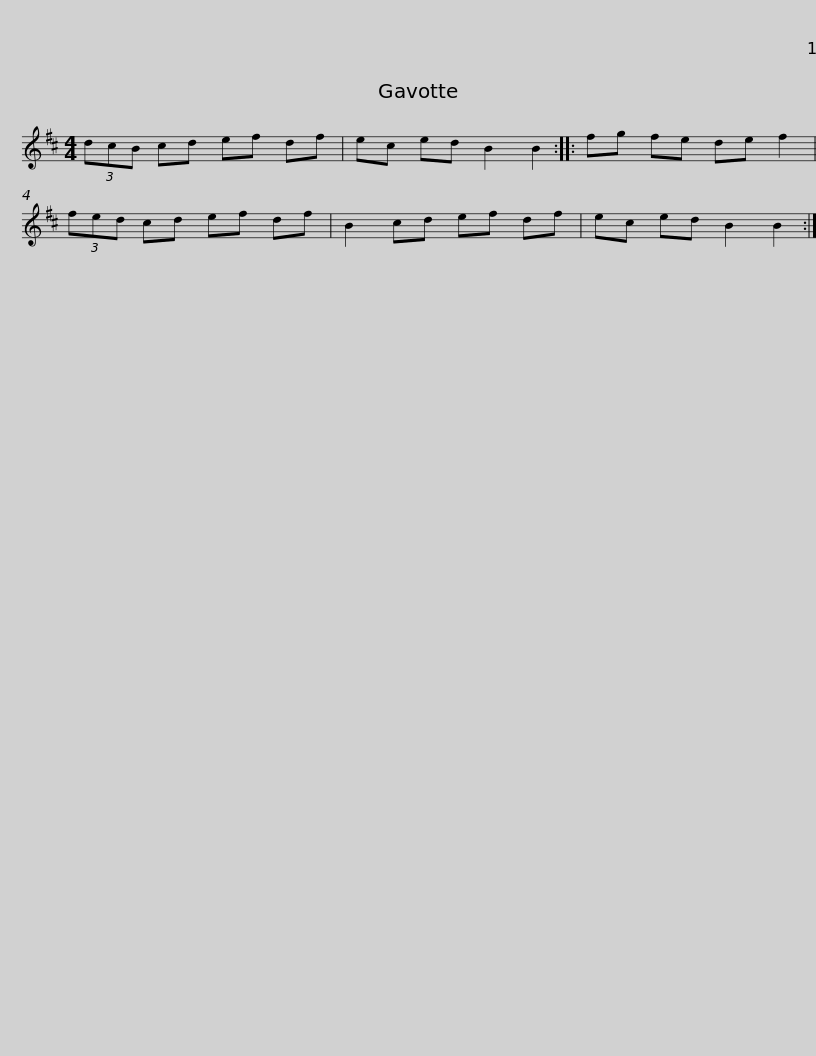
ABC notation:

X:1
L:1/8
M:4/4
I:linebreak $
K:Bmin
V:1 treble
V:1
 (3dcB cd ef df | ec ed B2 B2 :: fg fe de f2 | (3fed cd ef df | B2 cd ef df |$ %5
 ec ed B2 B2 :| %6
